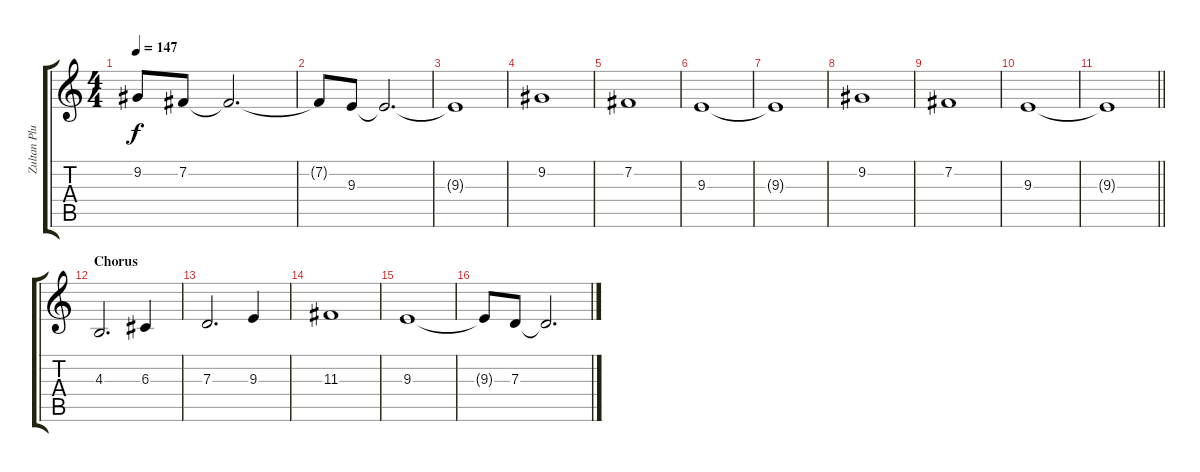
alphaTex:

\track ("Zultan Pluto (Keyboard)" "Zultan Plu") {instrument stringensemble1}
\staff {score tabs}
\tuning (E4 B3 G3 D3 A2 E2) {hide}
\ts (4 4)
\tempo 147
\clef g2
\ks c
9.2{t}.8{dy f} 7.2.8 7.2{t}.2{d} |
7.2{t}.8 9.3.8 9.3{t}.2{d} |
9.3{t}.1 |
9.2.1 |
7.2.1 |
9.3.1 |
9.3{t}.1 |
9.2.1 |
7.2.1 |
9.3.1 |
\barLineRight lightlight
9.3{t}.1 |
\section ("" "Chorus")
4.3.2{d} 6.3.4 |
7.3.2{d} 9.3.4 |
11.3.1 |
9.3.1 |
9.3{t}.8 7.3.8 7.3{t}.2{d}
